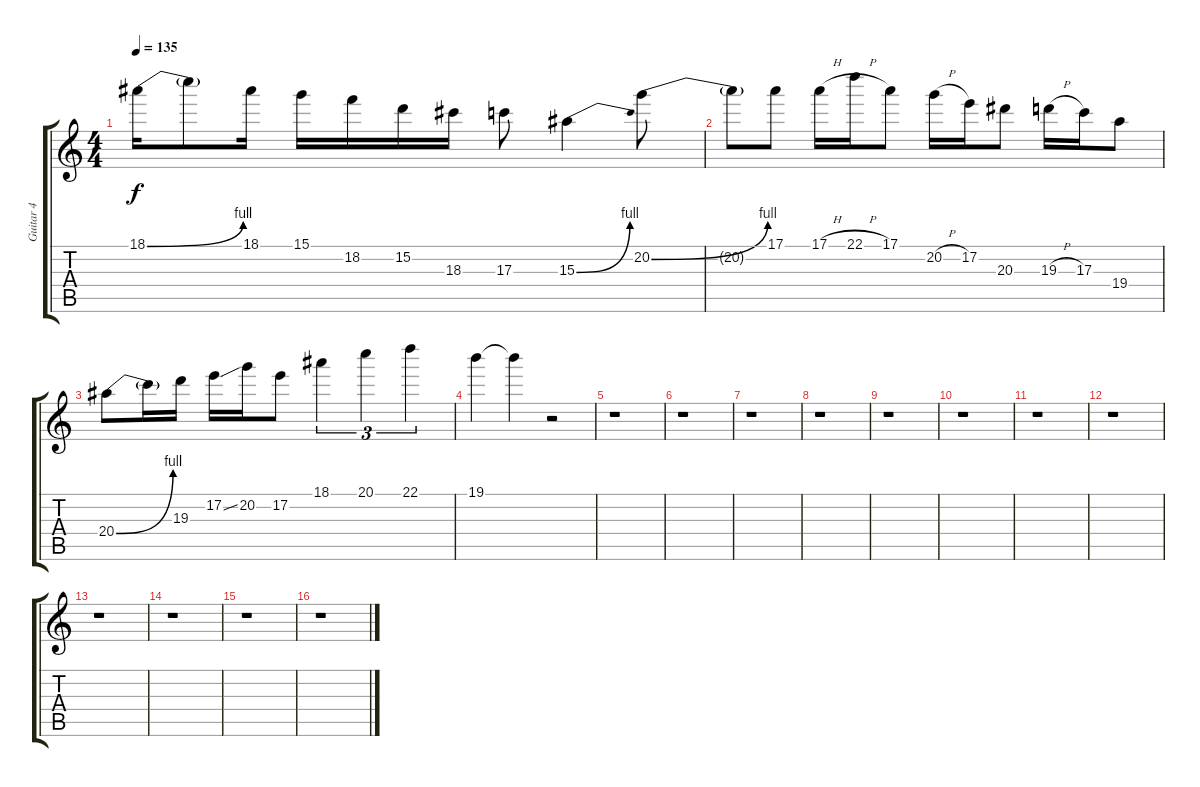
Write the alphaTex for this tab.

\track ("Guitar 4" "Guitar 4") {instrument acousticguitarsteel}
\staff {score tabs}
\tuning (E4 B3 G3 D3 A2 E2) {hide}
\ts (4 4)
\tempo 135
\clef g2
\ks c
18.1{be (bend 0 0 60 4)}.16{dy f} 18.1{t}.8 18.1.16 15.1.16 18.2.16 15.2.16 18.3.16 17.3.8 15.3{be (bend 0 0 60 4)}.4 20.2{be (bend 0 0 60 4)}.8 |
20.2{t}.8 17.1.8 17.1{h}.16 22.1{h}.16 17.1.8 20.2{h}.16 17.2.16 20.3.8 19.3{h}.16 17.3.16 19.4.8 |
20.4{be (bend 0 0 60 4)}.8 20.4{t}.16 19.3.16 17.2{ss}.16 20.2.16 17.2.8 18.1.4{tu (3 2)} 20.1.4{tu (3 2)} 22.1.4{tu (3 2)} |
19.1.4 19.1{t}.4 r.2{balance 8} |
r.1 |
r.1 |
r.1 |
r.1 |
r.1 |
r.1 |
r.1 |
r.1 |
r.1 |
r.1 |
r.1 |
r.1
